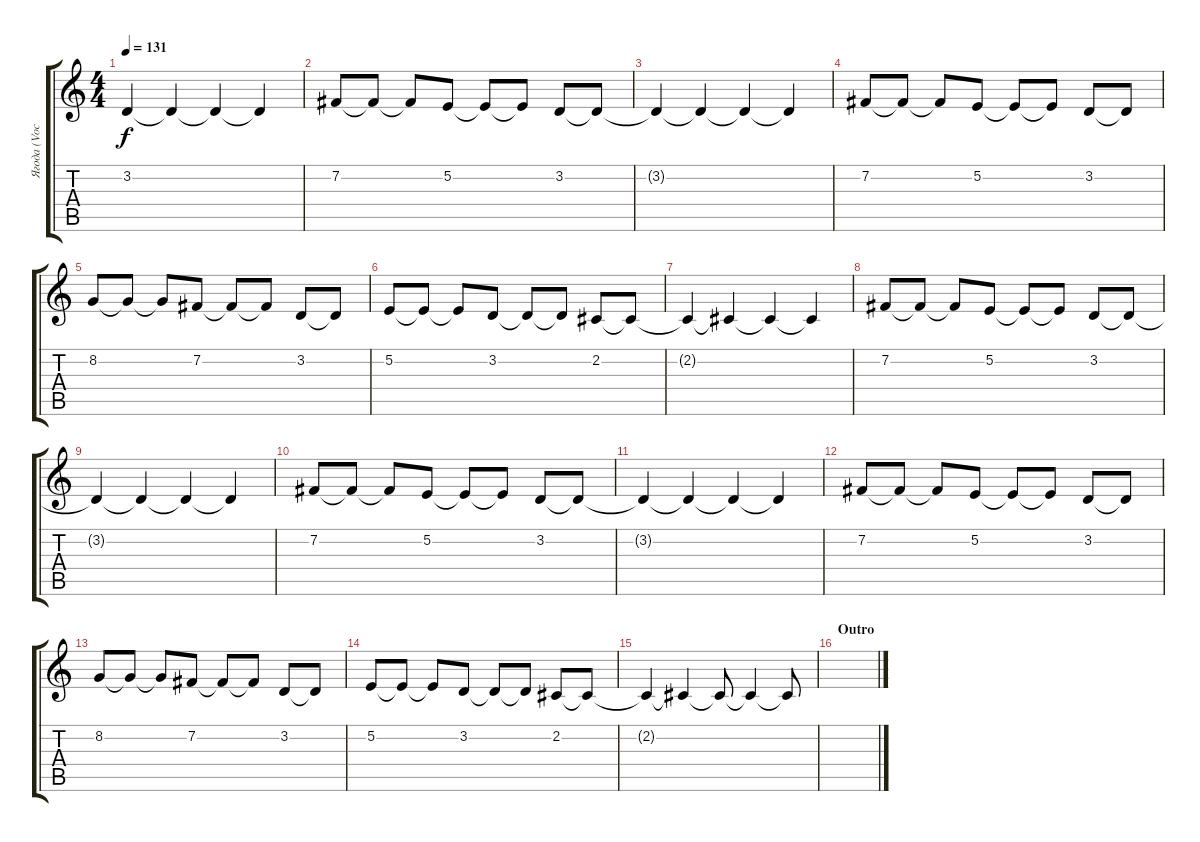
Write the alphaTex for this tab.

\track ("Ягода (Vocal)" "Ягода (Voc") {instrument lead6voice}
\staff {score tabs}
\tuning (E4 B3 G3 D3 A2 E2) {hide}
\ts (4 4)
\tempo 131
\clef g2
\ks c
3.2{t}.4{dy f} 3.2{t}.4 3.2{t}.4 3.2{t}.4 |
7.2.8 7.2{t}.8 7.2{t}.8 5.2.8 5.2{t}.8 5.2{t}.8 3.2.8 3.2{t}.8 |
3.2{t}.4 3.2{t}.4 3.2{t}.4 3.2{t}.4 |
7.2.8 7.2{t}.8 7.2{t}.8 5.2.8 5.2{t}.8 5.2{t}.8 3.2.8 3.2{t}.8 |
8.2.8 8.2{t}.8 8.2{t}.8 7.2.8 7.2{t}.8 7.2{t}.8 3.2.8 3.2{t}.8 |
5.2.8 5.2{t}.8 5.2{t}.8 3.2.8 3.2{t}.8 3.2{t}.8 2.2.8 2.2{t}.8 |
2.2{t}.4 2.2{t}.4 2.2{t}.4 2.2{t}.4 |
7.2.8 7.2{t}.8 7.2{t}.8 5.2.8 5.2{t}.8 5.2{t}.8 3.2.8 3.2{t}.8 |
3.2{t}.4 3.2{t}.4 3.2{t}.4 3.2{t}.4 |
7.2.8 7.2{t}.8 7.2{t}.8 5.2.8 5.2{t}.8 5.2{t}.8 3.2.8 3.2{t}.8 |
3.2{t}.4 3.2{t}.4 3.2{t}.4 3.2{t}.4 |
7.2.8 7.2{t}.8 7.2{t}.8 5.2.8 5.2{t}.8 5.2{t}.8 3.2.8 3.2{t}.8 |
8.2.8 8.2{t}.8 8.2{t}.8 7.2.8 7.2{t}.8 7.2{t}.8 3.2.8 3.2{t}.8 |
5.2.8 5.2{t}.8 5.2{t}.8 3.2.8 3.2{t}.8 3.2{t}.8 2.2.8 2.2{t}.8 |
2.2{t}.4 2.2{t}.4 2.2{t}.8 2.2{t}.4 2.2{t}.8 |
\section ("" "Outro")
